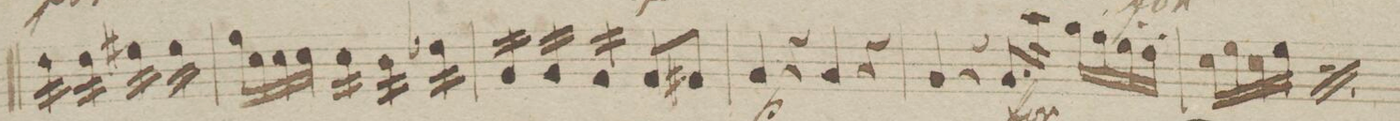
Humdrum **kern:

**kern	**dynam
*I"Viola	*
*clefC3	*
*k[b-]	*
*met(c)	*
*M4/4	*
16e\LL	.
16e\	.
16e\	.
16e\JJ	.
16e\LL	.
16e\	.
16e\	.
16e\JJ	.
16f#X\LL	.
16f#\	.
16f#\	.
16f#\JJ	.
16f#\LL	.
16f#\	.
16f#\	.
16f#\JJ	.
=40	=40
16g\LL	.
16d\	.
16d\	.
16d\JJ	.
16d\LL	.
16d\	.
16d\	.
16d\JJ	.
16c\LL	.
16c\	.
16c\	.
16c\JJ	.
16e-X\LL	.
16e-\	.
16e-\	.
16e-\JJ	.
=41	=41
16A/LL	.
16A/	.
16A/	.
16A/JJ	.
16A/LL	.
16A/	.
16A/	.
16A/JJ	.
16G/LL	.
16G/	.
16G/	.
16G/JJ	.
*Xtremolo	*
8G/L	.
8G#X/J	.
=42	=42
4A/	p
4r	.
4A/	.
4r	.
=43	=43
4A/	.
4r	.
8.A/L	f
16b-\Jk	.
16a'\LL	.
16g'\	.
16f'\	.
16e'\JJ	.
=44	=44
16d\LL	.
16f\	.
16d\	.
16f\JJ	.
*rep	*
16d\LL	.
16f\	.
16d\	.
16f\JJ	.
*Xrep	*
*-	*-
